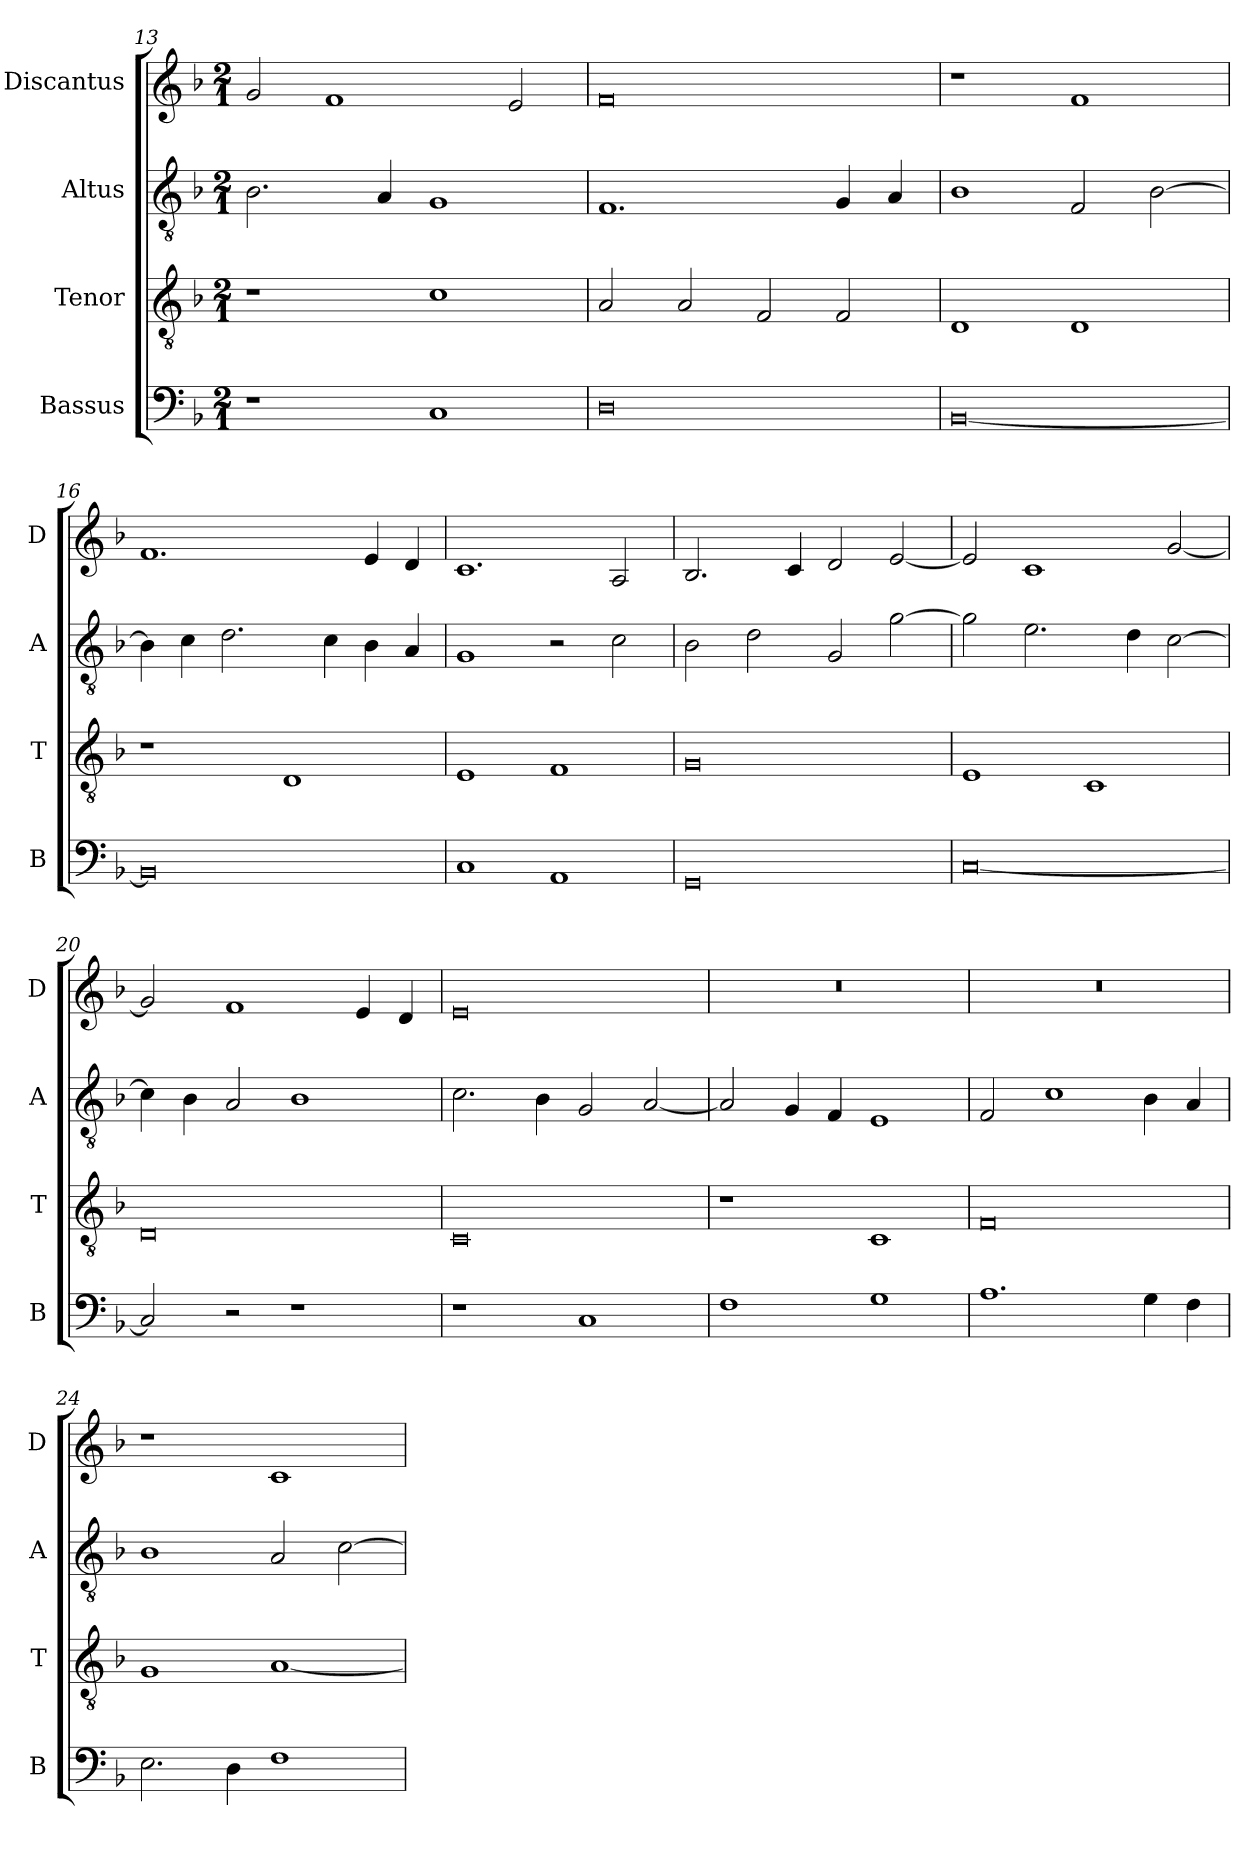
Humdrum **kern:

**kern	**kern	**kern	**kern
*part4	*part3	*part2	*part1
*staff4	*staff3	*staff2	*staff1
*I"Bassus	*I"Tenor	*I"Altus	*I"Discantus
*I'B	*I'T	*I'A	*I'D
*clefF4	*clefGv2	*clefGv2	*clefG2
*k[b-]	*k[b-]	*k[b-]	*k[b-]
*M2/1	*M2/1	*M2/1	*M2/1
=13	=13	=13	=13
1r	1r	2.B-	2g
.	.	.	1f
.	.	4A	.
1C	1c	1G	.
.	.	.	2e
=14	=14	=14	=14
0D	2A	1.F	0f
.	2A	.	.
.	2F	.	.
.	2F	4G	.
.	.	4A	.
=15	=15	=15	=15
[0BB-	1D	1B-	1r
.	1D	2F	1f
.	.	[2B-	.
=16	=16	=16	=16
0BB-]	1r	4B-]	1.f
.	.	4c	.
.	.	2.d	.
.	1D	.	.
.	.	4c	.
.	.	4B-	4e
.	.	4A	4d
=17	=17	=17	=17
1C	1E	1G	1.c
1AA	1F	2r	.
.	.	2c	2A
=18	=18	=18	=18
0GG	0G	2B-	2.B-
.	.	2d	.
.	.	.	4c
.	.	2G	2d
.	.	[2g	[2e
=19	=19	=19	=19
[0C	1E	2g]	2e]
.	.	2.e	1c
.	1C	.	.
.	.	4d	.
.	.	[2c	[2g
=20	=20	=20	=20
2C]	0D	4c]	2g]
.	.	4B-	.
2r	.	2A	1f
1r	.	1B-	.
.	.	.	4e
.	.	.	4d
=21	=21	=21	=21
1r	0C	2.c	0e
.	.	4B-	.
1C	.	2G	.
.	.	[2A	.
=22	=22	=22	=22
1F	1r	2A]	0r
.	.	4G	.
.	.	4F	.
1G	1C	1E	.
=23	=23	=23	=23
1.A	0F	2F	0r
.	.	1c	.
4G	.	4B-	.
4F	.	4A	.
=24	=24	=24	=24
2.E	1G	1B-	1r
4D	.	.	.
1F	[1A	2A	1c
.	.	[2c	.
=	=	=	=
*-	*-	*-	*-
